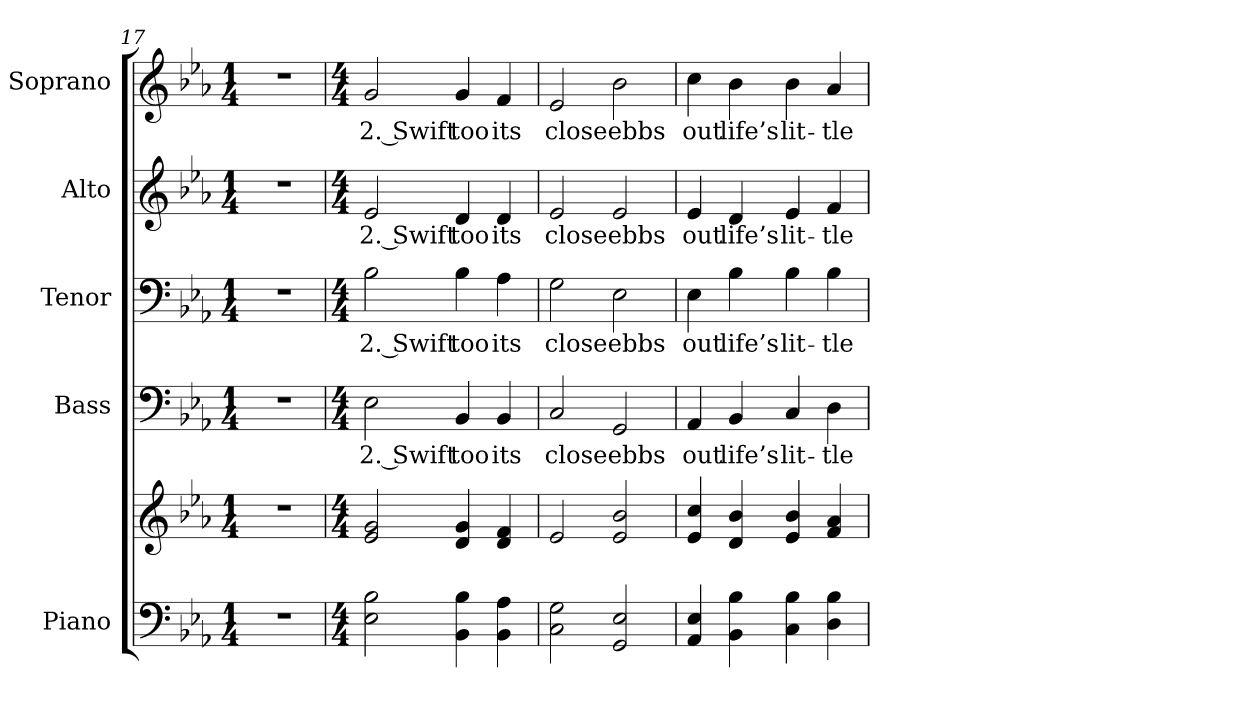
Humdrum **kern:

**kern	**kern	**kern	**text	**kern	**text	**kern	**text	**kern	**text
*part5	*part5	*part4	*part4	*part3	*part3	*part2	*part2	*part1	*part1
*staff6	*staff5	*staff4	*staff4	*staff3	*staff3	*staff2	*staff2	*staff1	*staff1
*I"Piano	*	*I"Bass	*	*I"Tenor	*	*I"Alto	*	*I"Soprano	*
*I'Pno.	*	*I'B.	*	*I'T.	*	*I'A.	*	*I'S.	*
!!LO:PB:g=z
*clefF4	*clefG2	*clefF4	*	*clefF4	*	*clefG2	*	*clefG2	*
*k[b-e-a-]	*k[b-e-a-]	*k[b-e-a-]	*	*k[b-e-a-]	*	*k[b-e-a-]	*	*k[b-e-a-]	*
*E-:	*E-:	*E-:	*	*E-:	*	*E-:	*	*E-:	*
*M1/4	*M1/4	*M1/4	*	*M1/4	*	*M1/4	*	*M1/4	*
=17	=17	=17	=17	=17	=17	=17	=17	=17	=17
!LO:N:vis=1	!LO:N:vis=1	!LO:N:vis=1	!	!LO:N:vis=1	!	!LO:N:vis=1	!	!LO:N:vis=1	!
4r	4r	4r	.	4r	.	4r	.	4r	.
=18	=18	=18	=18	=18	=18	=18	=18	=18	=18
*M4/4	*M4/4	*M4/4	*	*M4/4	*	*M4/4	*	*M4/4	*
!	!	!	!LO:LY:b:color=#000000	!	!	!	!	!	!
!	!	!	!	!	!LO:LY:b:color=#000000	!	!	!	!
!	!	!	!	!	!	!	!LO:LY:b:color=#000000	!	!
!	!	!	!	!	!	!	!	!	!LO:LY:b:color=#000000
2E-i\ 2B-i	2e-i/ 2gi	2E-i\	2. Swift	2B-i\	2. Swift	2e-i/	2. Swift	2gi/	2. Swift
!	!	!	!LO:LY:b:color=#000000	!	!	!	!	!	!
!	!	!	!	!	!LO:LY:b:color=#000000	!	!	!	!
!	!	!	!	!	!	!	!LO:LY:b:color=#000000	!	!
!	!	!	!	!	!	!	!	!	!LO:LY:b:color=#000000
4BB-i\ 4B-i	4di/ 4gi	4BB-i/	too	4B-i\	too	4di/	too	4gi/	too
!	!	!	!LO:LY:b:color=#000000	!	!	!	!	!	!
!	!	!	!	!	!LO:LY:b:color=#000000	!	!	!	!
!	!	!	!	!	!	!	!LO:LY:b:color=#000000	!	!
!	!	!	!	!	!	!	!	!	!LO:LY:b:color=#000000
4BB-i\ 4A-i	4di/ 4fi	4BB-i/	its	4A-i\	its	4di/	its	4fi/	its
=19	=19	=19	=19	=19	=19	=19	=19	=19	=19
!	!	!	!LO:LY:b:color=#000000	!	!	!	!	!	!
!	!	!	!	!	!LO:LY:b:color=#000000	!	!	!	!
!	!	!	!	!	!	!	!LO:LY:b:color=#000000	!	!
!	!	!	!	!	!	!	!	!	!LO:LY:b:color=#000000
2Ci\ 2Gi	2e-i/	2Ci/	close	2Gi\	close	2e-i/	close	2e-i/	close
!	!	!	!LO:LY:b:color=#000000	!	!	!	!	!	!
!	!	!	!	!	!LO:LY:b:color=#000000	!	!	!	!
!	!	!	!	!	!	!	!LO:LY:b:color=#000000	!	!
!	!	!	!	!	!	!	!	!	!LO:LY:b:color=#000000
2GGi/ 2E-i	2e-i/ 2b-i	2GGi/	ebbs	2E-i\	ebbs	2e-i/	ebbs	2b-i\	ebbs
!!LO:PB:g=z
=20	=20	=20	=20	=20	=20	=20	=20	=20	=20
!	!	!	!LO:LY:b:color=#000000	!	!	!	!	!	!
!	!	!	!	!	!LO:LY:b:color=#000000	!	!	!	!
!	!	!	!	!	!	!	!LO:LY:b:color=#000000	!	!
!	!	!	!	!	!	!	!	!	!LO:LY:b:color=#000000
4AA-i/ 4E-i	4e-i/ 4cci	4AA-i/	out	4E-i\	out	4e-i/	out	4cci\	out
!	!	!	!LO:LY:b:color=#000000	!	!	!	!	!	!
!	!	!	!	!	!LO:LY:b:color=#000000	!	!	!	!
!	!	!	!	!	!	!	!LO:LY:b:color=#000000	!	!
!	!	!	!	!	!	!	!	!	!LO:LY:b:color=#000000
4BB-i\ 4B-i	4di/ 4b-i	4BB-i/	life’s	4B-i\	life’s	4di/	life’s	4b-i\	life’s
!	!	!	!LO:LY:b:color=#000000	!	!	!	!	!	!
!	!	!	!	!	!LO:LY:b:color=#000000	!	!	!	!
!	!	!	!	!	!	!	!LO:LY:b:color=#000000	!	!
!	!	!	!	!	!	!	!	!	!LO:LY:b:color=#000000
4Ci\ 4B-i	4e-i/ 4b-i	4Ci/	lit-	4B-i\	lit-	4e-i/	lit-	4b-i\	lit-
!	!	!	!LO:LY:b:color=#000000	!	!	!	!	!	!
!	!	!	!	!	!LO:LY:b:color=#000000	!	!	!	!
!	!	!	!	!	!	!	!LO:LY:b:color=#000000	!	!
!	!	!	!	!	!	!	!	!	!LO:LY:b:color=#000000
4Di\ 4B-i	4fi/ 4a-i	4Di\	-tle	4B-i\	-tle	4fi/	-tle	4a-i/	-tle
=	=	=	=	=	=	=	=	=	=
*-	*-	*-	*-	*-	*-	*-	*-	*-	*-
